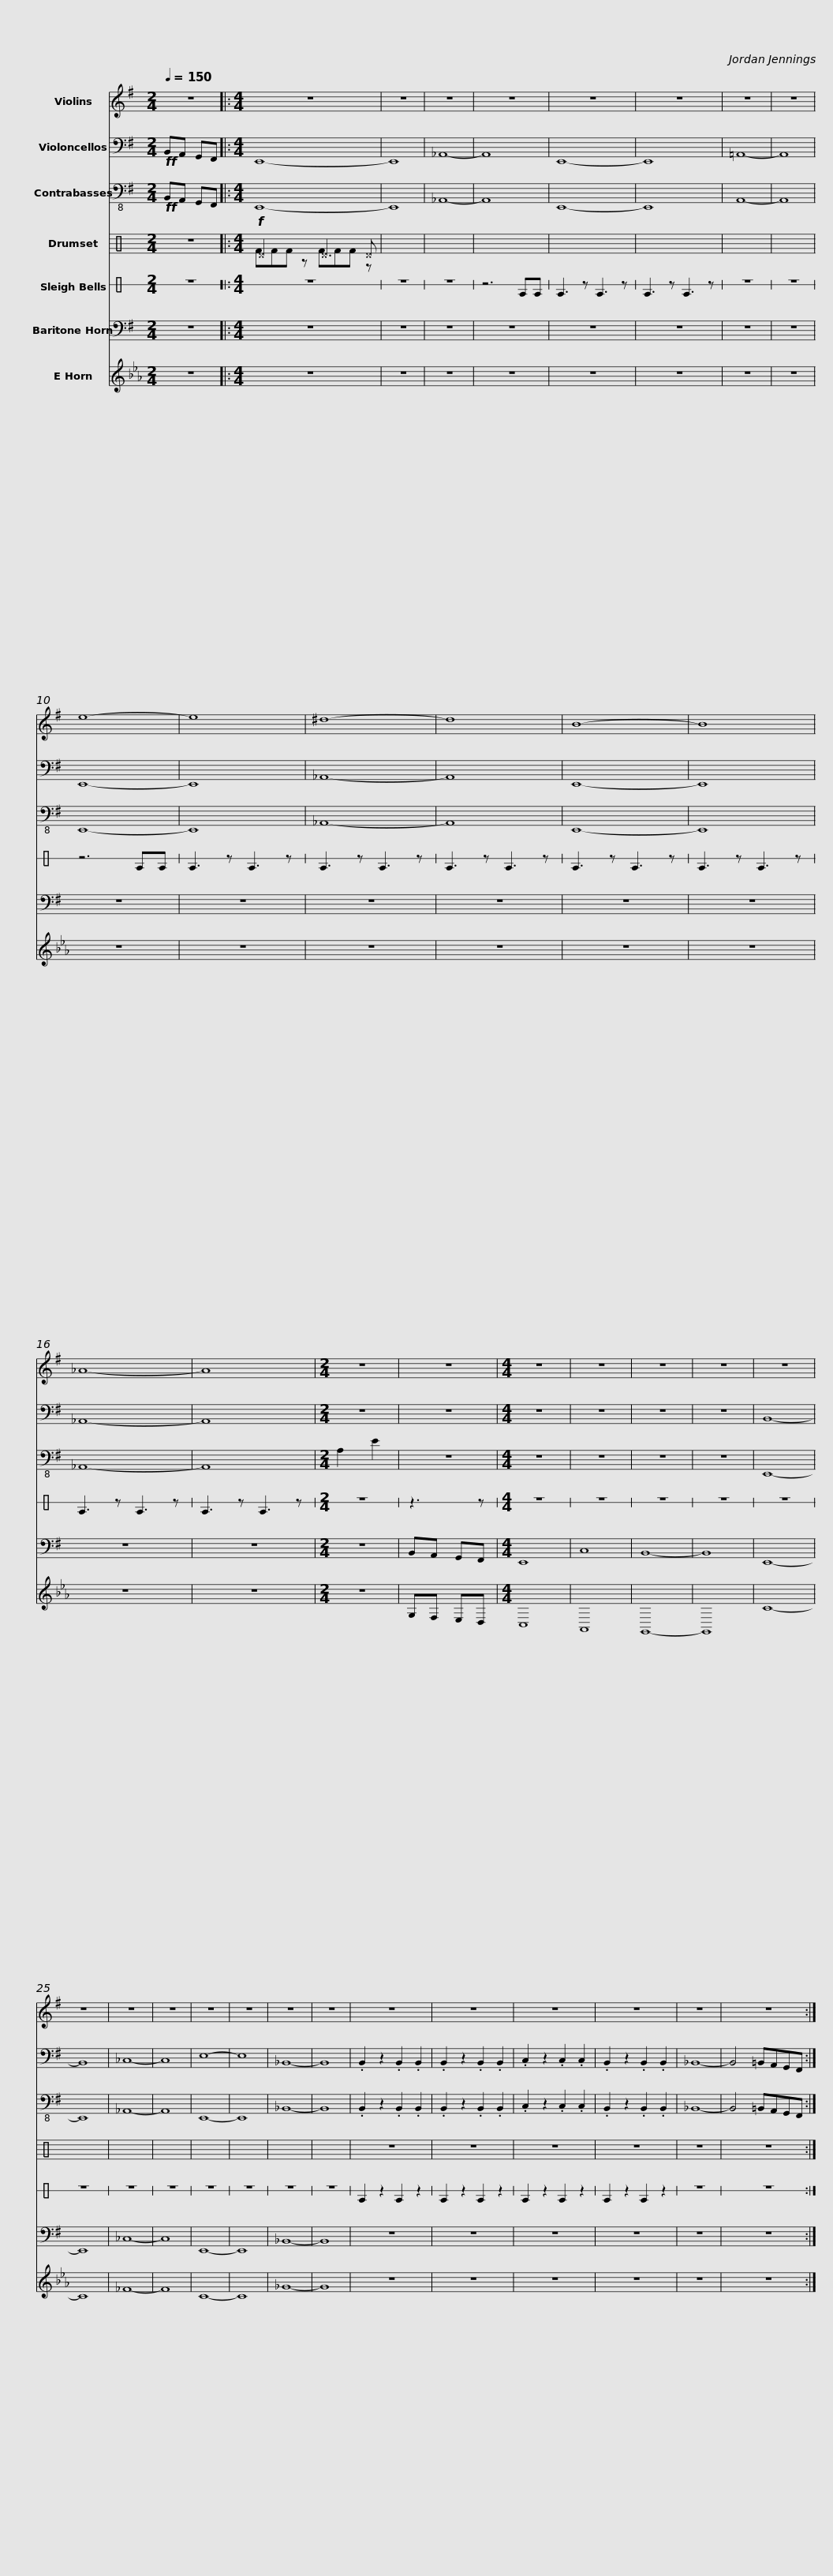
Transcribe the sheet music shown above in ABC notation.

X:1
%%score 1 2 3 ( 4 5 ) 6 7 8
L:1/8
Q:1/4=150
M:2/4
I:linebreak $
K:G
V:1 treble
V:2 bass
V:3 bass-8
V:4 perc
K:none
V:5 perc
K:none
V:6 perc stafflines=1
K:none
V:7 bass
V:8 treble transpose=-8
V:1
 z4 |:[M:4/4] z8 | z8 | z8 | z8 | %5
 z8 | z8 |$ z8 | z8 | e8- | %10
 e8 | ^d8- | d8 | B8- | B8 |$ %15
 _A8- | A8 |[M:2/4] z4 | z4 |[M:4/4] z8 | %20
 z8 | z8 | z8 | z8 | z8 | %25
 z8 |$ z8 | z8 | z8 | z8 | %30
 z8 | z8 | z8 | z8 | z8 | %35
 z8 | z8 :| %37
V:2
!ff! B,,A,, G,,F,, |:[M:4/4] E,,8- | E,,8 | _A,,8- | A,,8 | %5
 E,,8- | E,,8 |$ =A,,8- | A,,8 | E,,8- | %10
 E,,8 | _A,,8- | A,,8 | E,,8- | E,,8 |$ %15
 _A,,8- | A,,8 |[M:2/4] z4 | z4 |[M:4/4] z8 | %20
 z8 | z8 | z8 | B,,8- | B,,8 | %25
 _C,8- |$ C,8 | E,8- | E,8 | _B,,8- | %30
 B,,8 | .B,,2 z2 .B,,2 .B,,2 | .B,,2 z2 .B,,2 .B,,2 | .C,2 z2 .C,2 .C,2 | .B,,2 z2 .B,,2 .B,,2 | %35
 _B,,8- | B,,4 =B,,A,,G,,F,, :| %37
V:3
!ff! B,,A,, G,,F,, |:[M:4/4] E,,8- | E,,8 | _A,,8- | A,,8 | %5
 E,,8- | E,,8 |$ A,,8- | A,,8 | E,,8- | %10
 E,,8 | _A,,8- | A,,8 | E,,8- | E,,8 |$ %15
 _A,,8- | A,,8 |[M:2/4] A,2 E2 | z4 |[M:4/4] z8 | %20
 z8 | z8 | z8 | E,,8- | E,,8 | %25
 _A,,8- |$ A,,8 | E,,8- | E,,8 | _B,,8- | %30
 B,,8 | .B,,2 z2 .B,,2 .B,,2 | .B,,2 z2 .B,,2 .B,,2 | .C,2 z2 .C,2 .C,2 | .B,,2 z2 .B,,2 .B,,2 | %35
 _B,,8- | B,,4 =B,,A,,G,,F,, :| %37
V:4
[K:C] z4 |:[M:4/4]!f! ^D4 ^D3 ^D | x8 | x8 | x8 | %5
 x8 | x8 |$ x8 | x8 | x8 | %10
 x8 | x8 | x8 | x8 | x8 |$ %15
 x8 | x8 |[M:2/4] x4 | x4 |[M:4/4] x8 | %20
 x8 | x8 | x8 | x8 | x8 | %25
 x8 |$ x8 | x8 | x8 | x8 | %30
 x8 | z8 | z8 | z8 | z8 | %35
 z8 | z8 :| %37
V:5
[K:C] x4 |:[M:4/4] FFF z FFF z | x8 | x8 | x8 | %5
 x8 | x8 |$ x8 | x8 | x8 | %10
 x8 | x8 | x8 | x8 | x8 |$ %15
 x8 | x8 |[M:2/4] x4 | x4 |[M:4/4] x8 | %20
 x8 | x8 | x8 | x8 | x8 | %25
 x8 |$ x8 | x8 | x8 | x8 | %30
 x8 | x8 | x8 | x8 | x8 | %35
 x8 | x8 :| %37
V:6
[K:C] z4 |:[M:4/4] z8 | z8 | z8 | z6 EE | %5
 E3 z E3 z | E3 z E3 z |$ z8 | z8 | z6 EE | %10
 E3 z E3 z | E3 z E3 z | E3 z E3 z | E3 z E3 z | E3 z E3 z |$ %15
 E3 z E3 z | E3 z E3 z |[M:2/4] z4 | z3 z |[M:4/4] z8 | %20
 z8 | z8 | z8 | z8 | z8 | %25
 z8 |$ z8 | z8 | z8 | z8 | %30
 z8 | E2 z2 E2 z2 | E2 z2 E2 z2 | E2 z2 E2 z2 | E2 z2 E2 z2 | %35
 z8 | z8 :| %37
V:7
 z4 |:[M:4/4] z8 | z8 | z8 | z8 | %5
 z8 | z8 |$ z8 | z8 | z8 | %10
 z8 | z8 | z8 | z8 | z8 |$ %15
 z8 | z8 |[M:2/4] z4 | B,,A,, G,,F,, |[M:4/4] E,,8 | %20
 C,8 | B,,8- | B,,8 | E,,8- | E,,8 | %25
 _C,8- |$ C,8 | E,,8- | E,,8 | _B,,8- | %30
 B,,8 | z8 | z8 | z8 | z8 | %35
 z8 | z8 :| %37
V:8
[K:Eb] z4 |:[M:4/4] z8 | z8 | z8 | z8 | %5
 z8 | z8 |$ z8 | z8 | z8 | %10
 z8 | z8 | z8 | z8 | z8 |$ %15
 z8 | z8 |[M:2/4] z4 | G,F, E,D, |[M:4/4] C,8 | %20
 A,,8 | G,,8- | G,,8 | C8- | C8 | %25
 _F8- |$ F8 | C8- | C8 | _G8- | %30
 G8 | z8 | z8 | z8 | z8 | %35
 z8 | z8 :| %37
